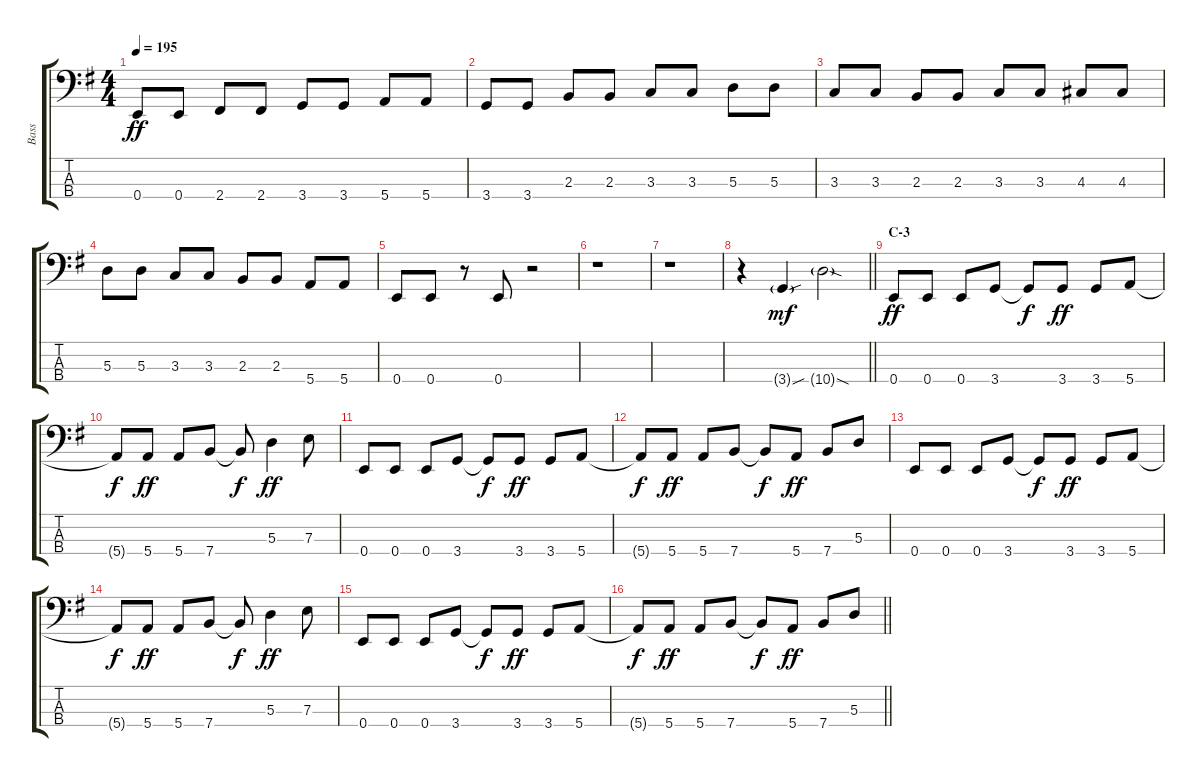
\track ("Bass" "Bass") {instrument electricbasspick}
\staff {score tabs}
\tuning (G2 D2 A1 E1) {hide}
\ts (4 4)
\tempo 195
\clef f4
\ks g
0.4.8{dy ff} 0.4.8 2.4.8 2.4.8 3.4.8 3.4.8 5.4.8 5.4.8 |
3.4.8 3.4.8 2.3.8 2.3.8 3.3.8 3.3.8 5.3.8 5.3.8 |
3.3.8 3.3.8 2.3.8 2.3.8 3.3.8 3.3.8 4.3.8 4.3.8 |
5.3.8 5.3.8 3.3.8 3.3.8 2.3.8 2.3.8 5.4.8 5.4.8 |
0.4.8 0.4.8 r.8 0.4.8 r.2 |
r.1 |
r.1 |
\barLineRight lightlight
r.4 3.4{sou g}.4{dy mf} 10.4{sod g}.2 |
\section ("" "C-3")
0.4.8{dy ff} 0.4.8 0.4.8 3.4.8 3.4{t}.8{dy f} 3.4.8{dy ff} 3.4.8 5.4.8 |
5.4{t}.8{dy f} 5.4.8{dy ff} 5.4.8 7.4.8 7.4{t}.8{dy f} 5.3.4{dy ff} 7.3.8 |
0.4.8 0.4.8 0.4.8 3.4.8 3.4{t}.8{dy f} 3.4.8{dy ff} 3.4.8 5.4.8 |
5.4{t}.8{dy f} 5.4.8{dy ff} 5.4.8 7.4.8 7.4{t}.8{dy f} 5.4.8{dy ff} 7.4.8 5.3.8 |
0.4.8 0.4.8 0.4.8 3.4.8 3.4{t}.8{dy f} 3.4.8{dy ff} 3.4.8 5.4.8 |
5.4{t}.8{dy f} 5.4.8{dy ff} 5.4.8 7.4.8 7.4{t}.8{dy f} 5.3.4{dy ff} 7.3.8 |
0.4.8 0.4.8 0.4.8 3.4.8 3.4{t}.8{dy f} 3.4.8{dy ff} 3.4.8 5.4.8 |
\barLineRight lightlight
5.4{t}.8{dy f} 5.4.8{dy ff} 5.4.8 7.4.8 7.4{t}.8{dy f} 5.4.8{dy ff} 7.4.8 5.3.8
